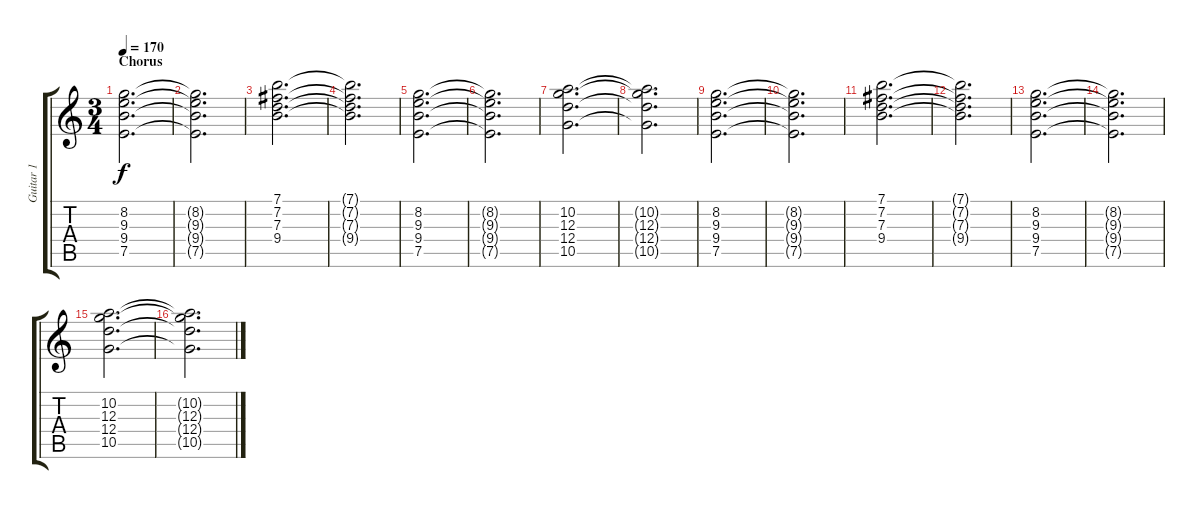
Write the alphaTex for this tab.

\track ("Guitar 1" "Guitar 1") {instrument overdrivenguitar}
\staff {score tabs}
\tuning (E4 B3 G3 D3 A2 E2) {hide}
\ts (3 4)
\section ("" "Chorus")
\tempo 170
\clef g2
\ks c
(8.2 9.3 9.4 7.5).2{d dy f} |
(8.2{t} 9.3{t} 9.4{t} 7.5{t}).2{d} |
(7.1 7.2 7.3 9.4).2{d} |
(7.1{t} 7.2{t} 7.3{t} 9.4{t}).2{d} |
(8.2 9.3 9.4 7.5).2{d} |
(8.2{t} 9.3{t} 9.4{t} 7.5{t}).2{d} |
(10.2 12.3 12.4 10.5).2{d} |
(10.2{t} 12.3{t} 12.4{t} 10.5{t}).2{d} |
(8.2 9.3 9.4 7.5).2{d} |
(8.2{t} 9.3{t} 9.4{t} 7.5{t}).2{d} |
(7.1 7.2 7.3 9.4).2{d} |
(7.1{t} 7.2{t} 7.3{t} 9.4{t}).2{d} |
(8.2 9.3 9.4 7.5).2{d} |
(8.2{t} 9.3{t} 9.4{t} 7.5{t}).2{d} |
(10.2 12.3 12.4 10.5).2{d} |
(10.2{t} 12.3{t} 12.4{t} 10.5{t}).2{d}
